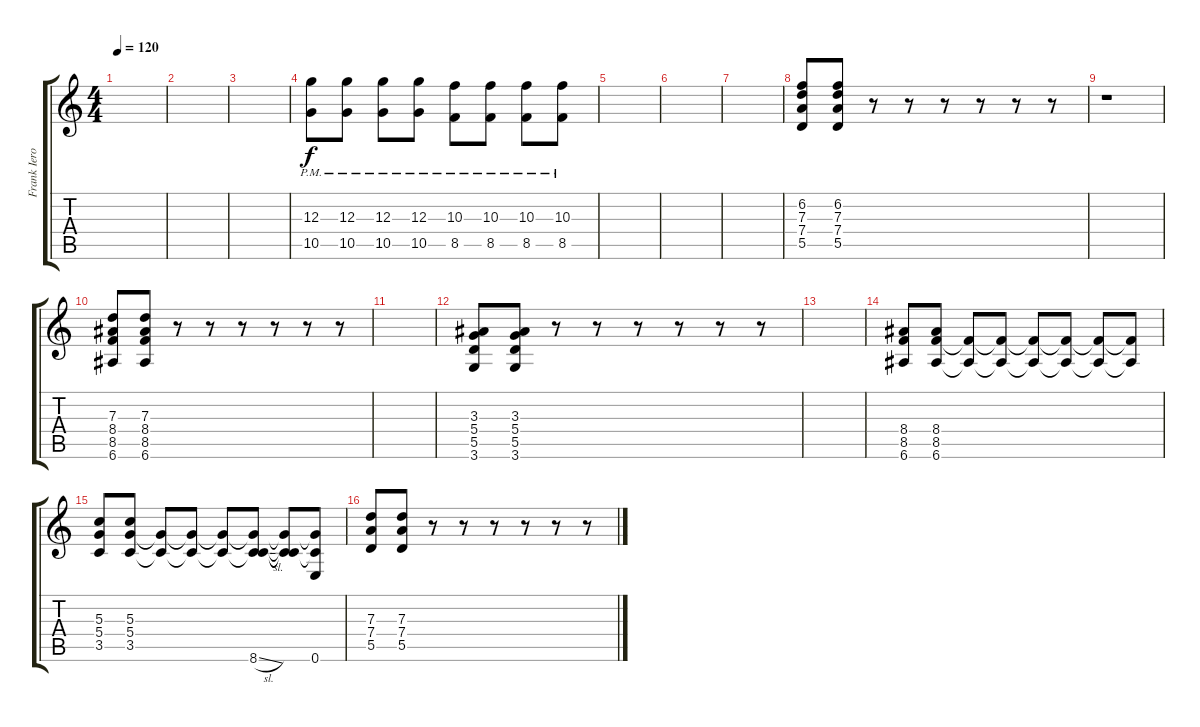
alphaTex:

\track ("Frank Iero [Rhythm Guitar]" "Frank Iero") {instrument overdrivenguitar}
\staff {score tabs}
\tuning (E4 B3 G3 D3 A2 E2) {hide}
\ts (4 4)
\tempo 120
\clef g2
\ks c
|
|
|
(12.3{pm} 10.5{pm}).8{volume 9} (12.3{pm} 10.5{pm}).8 (12.3{pm} 10.5{pm}).8 (12.3{pm} 10.5{pm}).8 (10.3{pm} 8.5{pm}).8 (10.3{pm} 8.5{pm}).8 (10.3{pm} 8.5{pm}).8 (10.3{pm} 8.5{pm}).8 |
|
|
|
(6.2 7.3 7.4 5.5).8 (6.2 7.3 7.4 5.5).8 r.8 r.8 r.8 r.8 r.8 r.8 |
r.1 |
(7.3 8.4 8.5 6.6).8 (7.3 8.4 8.5 6.6).8 r.8 r.8 r.8 r.8 r.8 r.8 |
|
(3.3 5.4 5.5 3.6).8 (3.3 5.4 5.5 3.6).8 r.8 r.8 r.8 r.8 r.8 r.8 |
|
(8.4 8.5 6.6).8 (8.4 8.5 6.6).8 (8.5{t} 6.6{t}).8 (8.5{t} 6.6{t}).8 (8.5{t} 6.6{t}).8 (8.5{t} 6.6{t}).8 (8.5{t} 6.6{t}).8 (8.5{t} 6.6{t}).8 |
(5.3 5.4 3.5).8 (5.3 5.4 3.5).8 (5.4{t} 3.5{t}).8 (5.4{t} 3.5{t}).8 (5.4{t} 3.5{t}).8 (5.4{t} 3.5{t} 8.6{sl}).8 (5.4{t} 3.5{t} 8.6{t}).8 (5.4{t} 3.5{t} 0.6).8 |
(7.3 7.4 5.5).8 (7.3 7.4 5.5).8 r.8 r.8 r.8 r.8 r.8 r.8
